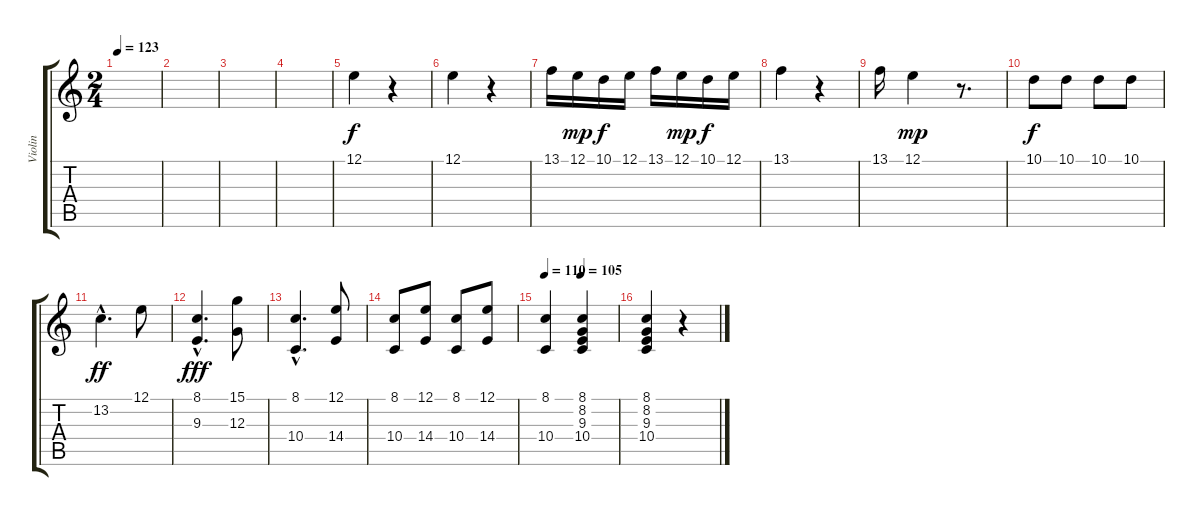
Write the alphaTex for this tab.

\track ("Violin" "Violin") {instrument stringensemble1}
\staff {score tabs}
\tuning (E4 B3 G3 D3 A2 E2) {hide}
\ts (2 4)
\tempo 123
\clef g2
\ks c
|
|
|
|
12.1.4 r.4 |
12.1.4 r.4 |
13.1.16 12.1.16{dy mp} 10.1.16{dy f} 12.1.16 13.1.16 12.1.16{dy mp} 10.1.16{dy f} 12.1.16 |
13.1.4 r.4 |
13.1.16 12.1.4{dy mp} r.8{d} |
10.1.8{dy f} 10.1.8 10.1.8 10.1.8 |
13.2{hac}.4{d dy ff} 12.1.8 |
(8.1{hac} 9.3{hac}).4{d dy fff} (15.1 12.3).8 |
(8.1{hac} 10.4{hac}).4{d} (12.1 14.4).8 |
(8.1 10.4).8 (12.1 14.4).8 (8.1 10.4).8 (12.1 14.4).8 |
\tempo 110
\tempo (105 0.5)
(8.1 10.4).4 (8.1 8.2 9.3 10.4).4 |
(8.1 8.2 9.3 10.4).4 r.4
